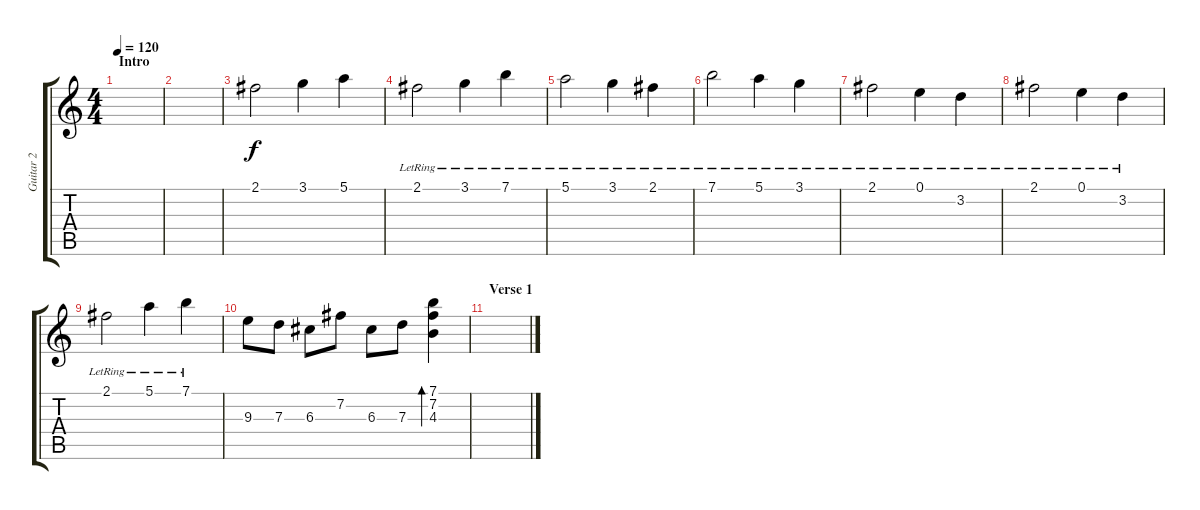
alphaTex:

\track ("Guitar 2" "Guitar 2") {instrument electricguitarjazz}
\staff {score tabs}
\tuning (E4 B3 G3 D3 A2 E2) {hide}
\ts (4 4)
\section ("" "Intro")
\tempo 120
\clef g2
\ks c
|
|
2.1.2 3.1.4 5.1.4 |
2.1{lr}.2 3.1{lr}.4 7.1{lr}.4 |
5.1{lr}.2 3.1{lr}.4 2.1{lr}.4 |
7.1{lr}.2 5.1{lr}.4 3.1{lr}.4 |
2.1{lr}.2 0.1{lr}.4 3.2{lr}.4 |
2.1{lr}.2 0.1{lr}.4 3.2{lr}.4 |
2.1{lr}.2 5.1{lr}.4 7.1{lr}.4 |
9.3.8 7.3.8 6.3.8 7.2.8 6.3.8 7.3.8 (7.1 7.2 4.3).4{bd 120} |
\section ("" "Verse 1")
